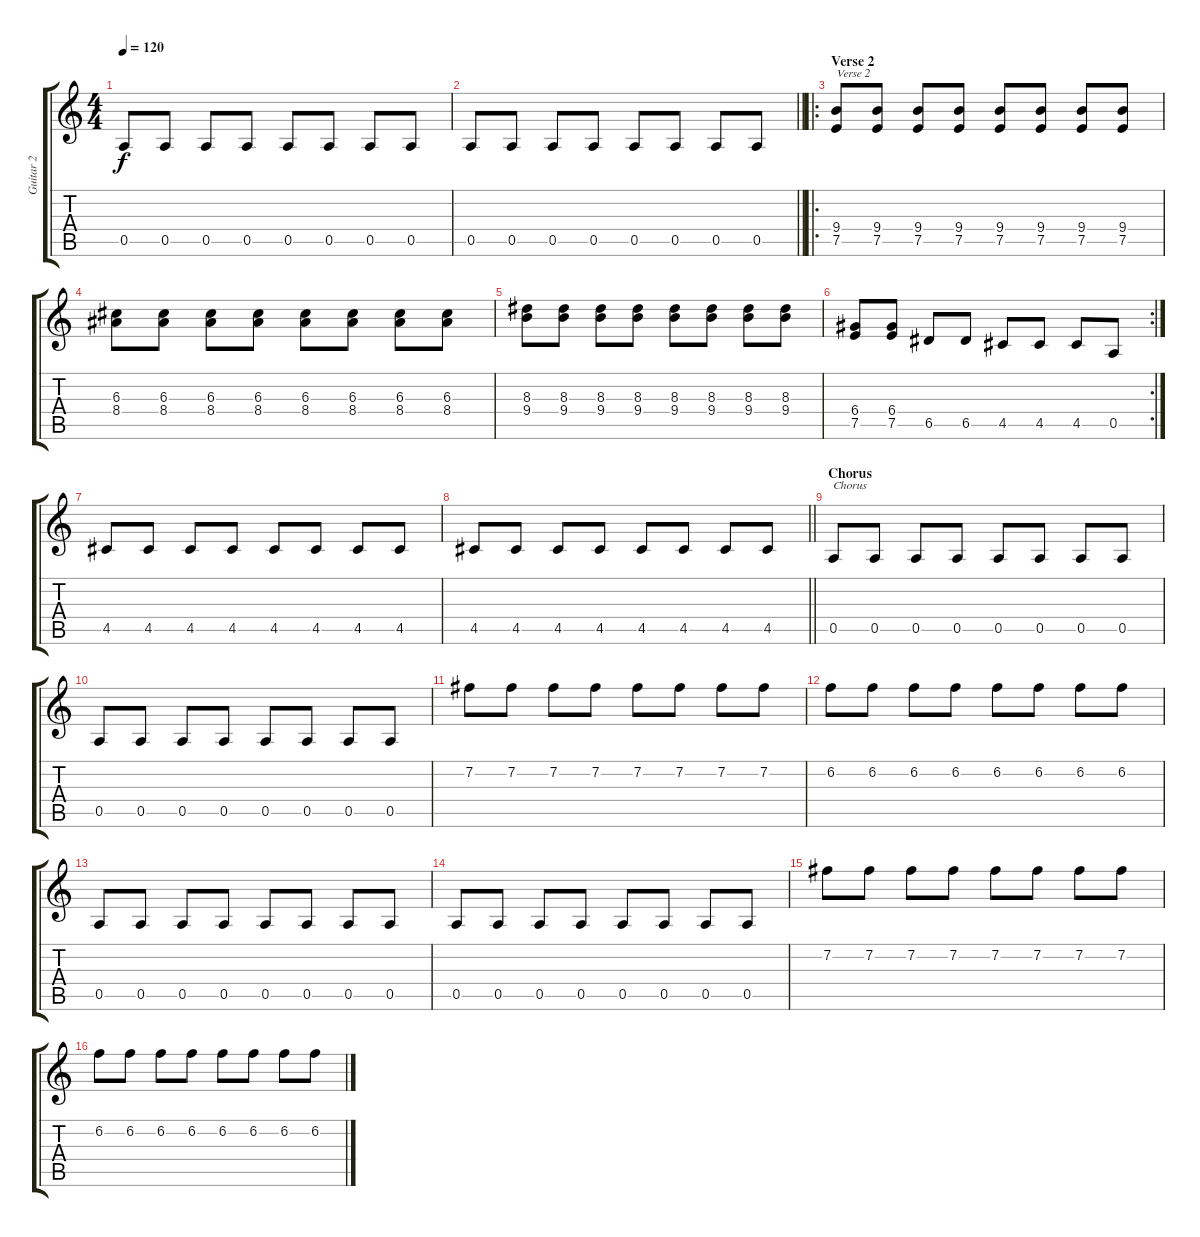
\track ("Guitar 2" "Guitar 2") {instrument overdrivenguitar}
\staff {score tabs}
\tuning (E4 B3 G3 D3 A2 E2) {hide}
\ts (4 4)
\tempo 120
\clef g2
\ks c
0.5.8{dy f} 0.5.8 0.5.8 0.5.8 0.5.8 0.5.8 0.5.8 0.5.8 |
\barLineRight lightlight
0.5.8 0.5.8 0.5.8 0.5.8 0.5.8 0.5.8 0.5.8 0.5.8 |
\ro
\section ("" "Verse 2")
(9.4 7.5).8{txt "Verse 2"} (9.4 7.5).8 (9.4 7.5).8 (9.4 7.5).8 (9.4 7.5).8 (9.4 7.5).8 (9.4 7.5).8 (9.4 7.5).8 |
(6.3 8.4).8 (6.3 8.4).8 (6.3 8.4).8 (6.3 8.4).8 (6.3 8.4).8 (6.3 8.4).8 (6.3 8.4).8 (6.3 8.4).8 |
(8.3 9.4).8 (8.3 9.4).8 (8.3 9.4).8 (8.3 9.4).8 (8.3 9.4).8 (8.3 9.4).8 (8.3 9.4).8 (8.3 9.4).8 |
\rc 2
(6.4 7.5).8 (6.4 7.5).8 6.5.8 6.5.8 4.5.8 4.5.8 4.5.8 0.5.8 |
4.5.8 4.5.8 4.5.8 4.5.8 4.5.8 4.5.8 4.5.8 4.5.8 |
\barLineRight lightlight
4.5.8 4.5.8 4.5.8 4.5.8 4.5.8 4.5.8 4.5.8 4.5.8 |
\section ("" "Chorus")
0.5.8{txt "Chorus"} 0.5.8 0.5.8 0.5.8 0.5.8 0.5.8 0.5.8 0.5.8 |
0.5.8 0.5.8 0.5.8 0.5.8 0.5.8 0.5.8 0.5.8 0.5.8 |
7.2.8 7.2.8 7.2.8 7.2.8 7.2.8 7.2.8 7.2.8 7.2.8 |
6.2.8 6.2.8 6.2.8 6.2.8 6.2.8 6.2.8 6.2.8 6.2.8 |
0.5.8 0.5.8 0.5.8 0.5.8 0.5.8 0.5.8 0.5.8 0.5.8 |
0.5.8 0.5.8 0.5.8 0.5.8 0.5.8 0.5.8 0.5.8 0.5.8 |
7.2.8 7.2.8 7.2.8 7.2.8 7.2.8 7.2.8 7.2.8 7.2.8 |
6.2.8 6.2.8 6.2.8 6.2.8 6.2.8 6.2.8 6.2.8 6.2.8
